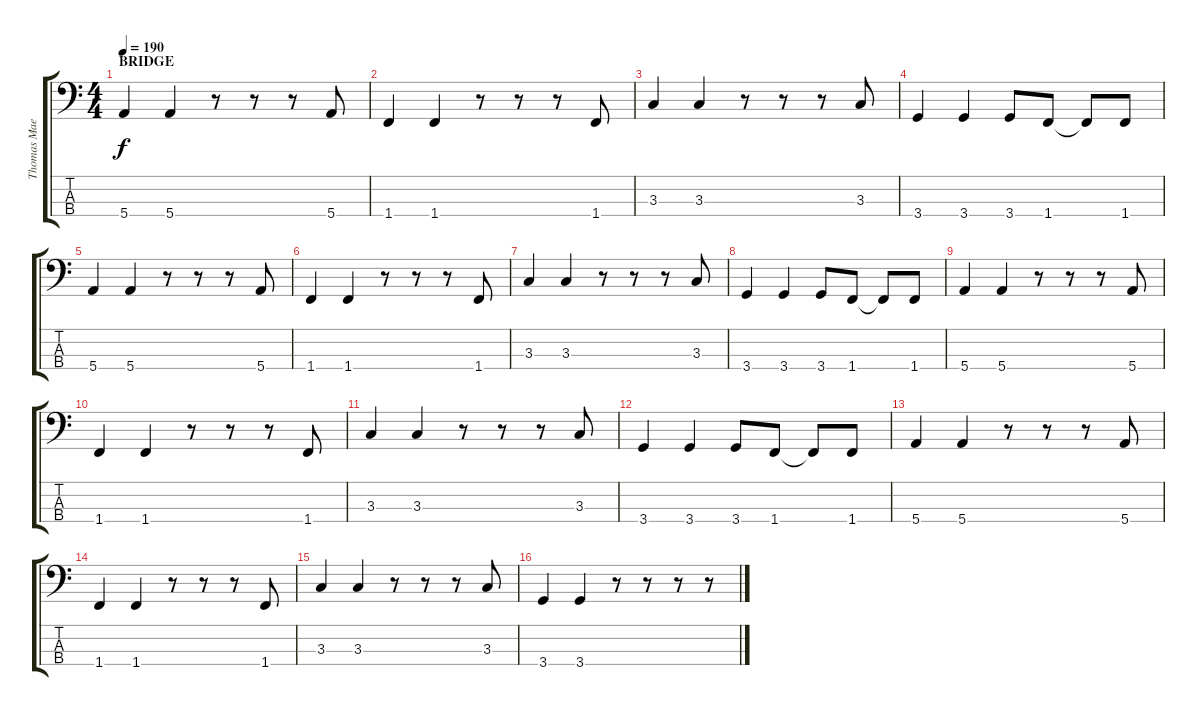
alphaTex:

\track ("Thomas Maes" "Thomas Mae") {instrument electricbassfinger}
\staff {score tabs}
\tuning (G2 D2 A1 E1) {hide}
\ts (4 4)
\section ("" "BRIDGE ")
\tempo 190
\clef f4
\ks c
5.4.4{dy f} 5.4.4 r.8 r.8 r.8 5.4.8 |
1.4.4 1.4.4 r.8 r.8 r.8 1.4.8 |
3.3.4 3.3.4 r.8 r.8 r.8 3.3.8 |
3.4.4 3.4.4 3.4.8 1.4.8 1.4{t}.8 1.4.8 |
5.4.4 5.4.4 r.8 r.8 r.8 5.4.8 |
1.4.4 1.4.4 r.8 r.8 r.8 1.4.8 |
3.3.4 3.3.4 r.8 r.8 r.8 3.3.8 |
3.4.4 3.4.4 3.4.8 1.4.8 1.4{t}.8 1.4.8 |
5.4.4 5.4.4 r.8 r.8 r.8 5.4.8 |
1.4.4 1.4.4 r.8 r.8 r.8 1.4.8 |
3.3.4 3.3.4 r.8 r.8 r.8 3.3.8 |
3.4.4 3.4.4 3.4.8 1.4.8 1.4{t}.8 1.4.8 |
5.4.4 5.4.4 r.8 r.8 r.8 5.4.8 |
1.4.4 1.4.4 r.8 r.8 r.8 1.4.8 |
3.3.4 3.3.4 r.8 r.8 r.8 3.3.8 |
3.4.4 3.4.4 r.8 r.8 r.8 r.8
